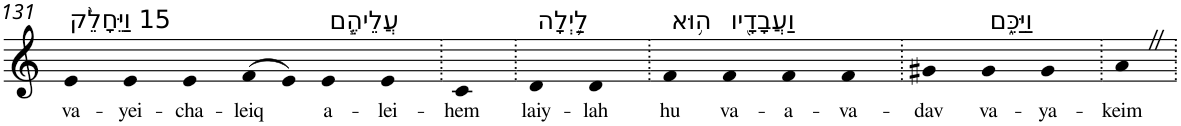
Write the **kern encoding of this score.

**kern	**text
*part1	*part1
*staff1	*staff1
*I"Piano	*
*I'Pno	*
!!LO:PB:g=z
*clefG2	*
*k[]	*
=131	=131
!LO:TX:a:t=15 וַיֵּחָלֵ֨ק	!
!	!LO:LY:b
4e	va-
!	!LO:LY:b
4e	-yei-
!	!LO:LY:b
4e	-cha-
!	!LO:LY:b
(>8f	-leiq
8e)	.
!LO:TX:a:t=עֲלֵיהֶ֧ם	!
!	!LO:LY:b
4e	a-
!	!LO:LY:b
4e	-lei-
=132.	=132.
!	!LO:LY:b
4c	-hem
=133.	=133.
!LO:TX:a:t=לַ֛יְלָה	!
!	!LO:LY:b
4d	laiy-
!	!LO:LY:b
4d	-lah
=134.	=134.
!LO:TX:a:t=ה֥וּא	!
!	!LO:LY:b
4f	hu
!LO:TX:a:t=וַעֲבָדָ֖יו	!
!	!LO:LY:b
4f	va-
!	!LO:LY:b
4f	-a-
!	!LO:LY:b
4f	-va-
=135.	=135.
!	!LO:LY:b
4g#X	-dav
!LO:TX:a:t=וַיַּכֵּ֑ם	!
!	!LO:LY:b
4g#	va-
!	!LO:LY:b
4g#	-ya-
=136.	=136.
!	!LO:LY:b
4aZ	-keim
=.	=.
*-	*-
